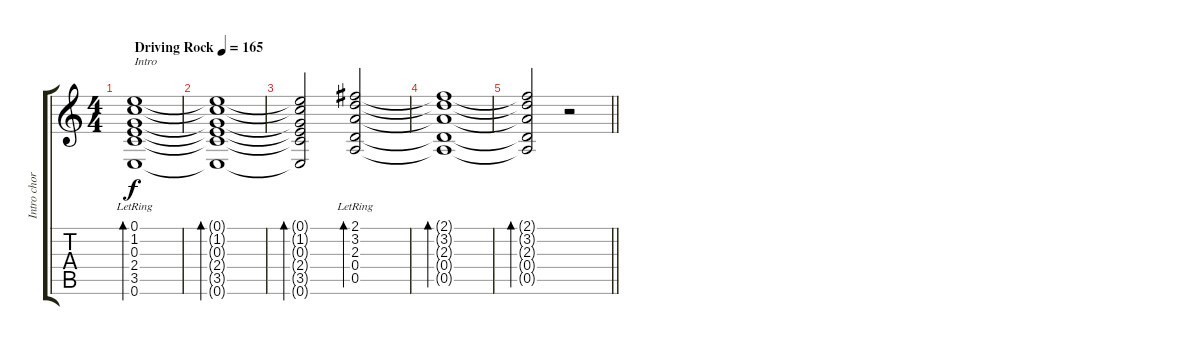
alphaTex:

\track ("Intro chords" "Intro chor") {instrument electricguitarclean}
\staff {score tabs}
\tuning (E4 B3 G3 D3 A2 E2) {hide}
\ts (4 4)
\tempo (165 "Driving Rock")
\clef g2
\ks c
(0.1{lr} 1.2{lr} 0.3{lr} 2.4{lr} 3.5{lr} 0.6).1{bd 480 txt "Intro" dy f instrument electricguitarclean} |
(0.1{t} 1.2{t} 0.3{t} 2.4{t} 3.5{t} 0.6{t}).1{bd 480} |
(0.1{t} 1.2{t} 0.3{t} 2.4{t} 3.5{t} 0.6{t}).2{bd 480} (2.1{lr} 3.2 2.3 0.4 0.5).2{bd 480} |
(2.1{t} 3.2{t} 2.3{t} 0.4{t} 0.5{t}).1{bd 480} |
\barLineRight lightlight
(2.1{t} 3.2{t} 2.3{t} 0.4{t} 0.5{t}).2{bd 480} r.2
